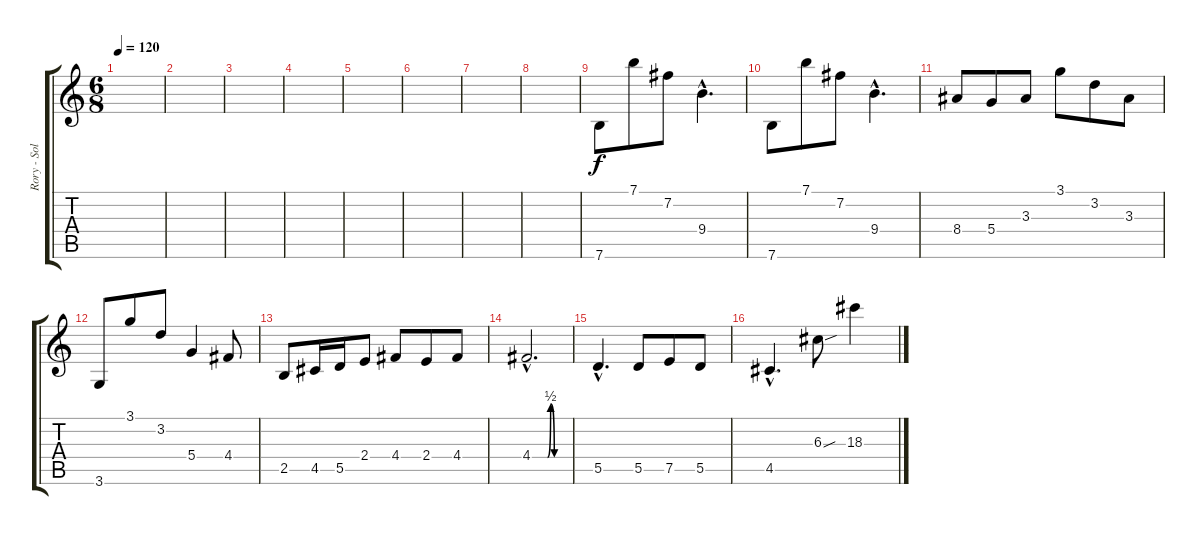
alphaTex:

\track ("Rory - Solo Guitar/Chords" "Rory - Sol") {instrument overdrivenguitar}
\staff {score tabs}
\tuning (E4 B3 G3 D3 A2 E2) {hide}
\ts (6 8)
\tempo 120
\clef g2
\ks c
|
|
|
|
|
|
|
|
7.6.8 7.1.8 7.2.8 9.4{hac}.4{d} |
7.6.8 7.1.8 7.2.8 9.4{hac}.4{d} |
8.4.8 5.4.8 3.3.8 3.1.8 3.2.8 3.3.8 |
3.6.8 3.1.8 3.2.8 5.4.4 4.4.8 |
2.5.8 4.5.16 5.5.16 2.4.8 4.4.8 2.4.8 4.4.8 |
4.4{be (custom 0 0 25 0 30 2 36 0 60 0) hac}.2{d} |
5.5{hac}.4{d} 5.5.8 7.5.8 5.5.8 |
4.5{hac}.4{d} 6.3{sou}.8 18.3.4
